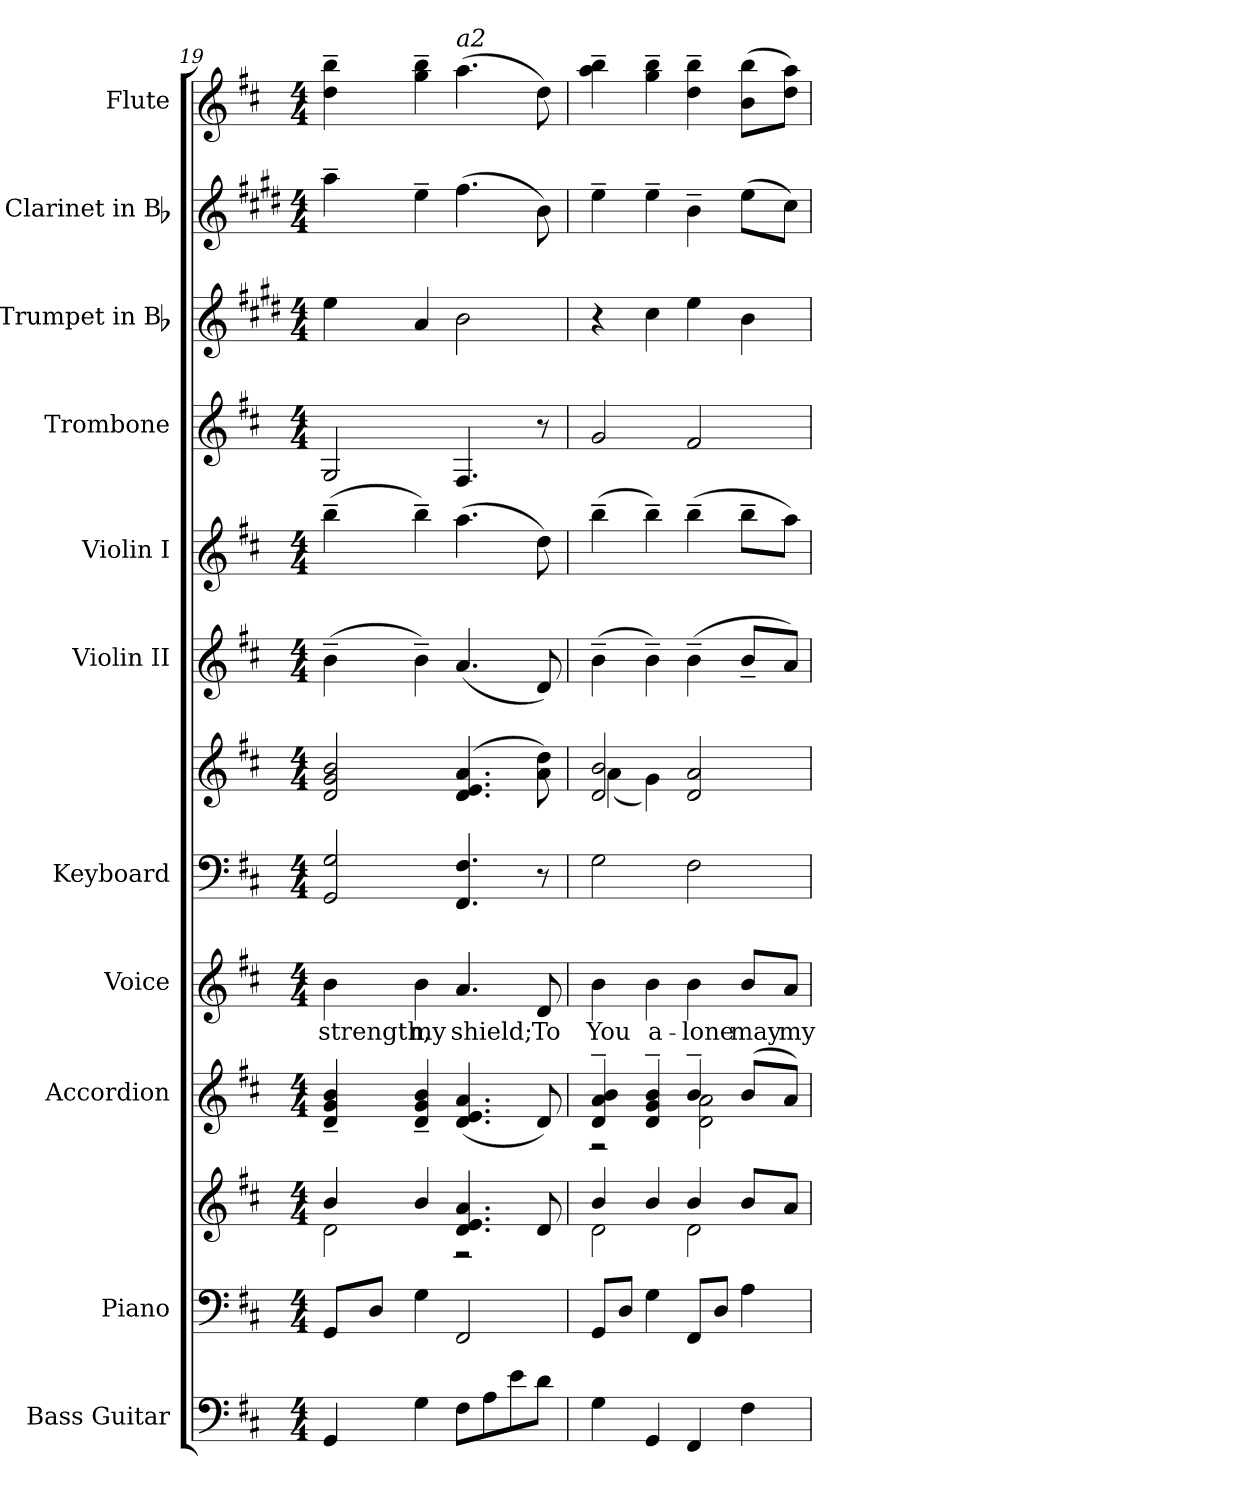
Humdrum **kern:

**kern	**kern	**kern	**kern	**kern	**text	**kern	**kern	**kern	**kern	**kern	**kern	**kern	**kern
*part11	*part10	*part10	*part9	*part8	*part8	*part7	*part7	*part6	*part5	*part4	*part3	*part2	*part1
*staff13	*staff12	*staff11	*staff10	*staff9	*staff9	*staff8	*staff7	*staff6	*staff5	*staff4	*staff3	*staff2	*staff1
*I"Bass Guitar	*I"Piano	*	*I"Accordion	*I"Voice	*	*I"Keyboard	*	*I"Violin II	*I"Violin I	*I"Trombone	*I"Trumpet in Bb	*I"Clarinet in Bb	*I"Flute
*I'Bass	*I'Pno.	*	*I'Accord.	*I'Voice	*	*I'Kbd.	*	*I'Vln. II	*I'Vln. I	*I'Tbn.	*I'Tpt.	*I'Cl.	*I'Fl.
*clefF4	*clefF4	*clefG2	*clefG2	*clefG2	*	*clefF4	*clefG2	*clefG2	*clefG2	*clefG2	*clefG2	*clefG2	*clefG2
*ITrd7c12	*	*	*	*	*	*	*	*	*	*ITrd8c14	*ITrd1c2	*ITrd1c2	*
*k[f#c#]	*k[f#c#]	*k[f#c#]	*k[f#c#]	*k[f#c#]	*	*k[f#c#]	*k[f#c#]	*k[f#c#]	*k[f#c#]	*k[f#c#]	*k[f#c#]	*k[f#c#]	*k[f#c#]
*b:	*b:	*b:	*b:	*b:	*	*b:	*b:	*b:	*b:	*b:	*b:	*b:	*b:
*M4/4	*M4/4	*M4/4	*M4/4	*M4/4	*	*M4/4	*M4/4	*M4/4	*M4/4	*M4/4	*M4/4	*M4/4	*M4/4
=19	=19	=19	=19	=19	=19	=19	=19	=19	=19	=19	=19	=19	=19
*	*	*^	*	*	*	*	*	*	*	*	*	*	*
!	!	!	!	!	!	!LO:LY:b:color=#000000	!	!	!	!	!	!	!	!
4GGGi/	8GGi/L	4bi/	2di\	4di/~ 4gi~ 4bi~	4bi\	strength,	2GGi/ 2Gi	2di/ 2gi 2bi	(4b~i\	(4bb~i\	2GGi/	4ddi\	4gg~i\	4ddi\~ 4bbi~
.	8Di/J	.	.	.	.	.	.	.	.	.	.	.	.	.
!	!	!	!	!	!	!LO:LY:b:color=#000000	!	!	!	!	!	!	!	!
4GGi\	4Gi\	4bi/	.	4di/~ 4gi~ 4bi~	4bi\	my	.	.	4b~i\)	4bb~i\)	.	4gi/	4dd~i\	4ggi\~ 4bbi~
!	!	!	!	!	!	!	!	!	!	!	!	!	!	!LO:TX:a:i:t=a2
!	!	!	!	!	!	!LO:LY:b:color=#000000	!	!	!	!	!	!	!	!
8FF#i\L	2FF#i/	4.di/ 4.ei 4.ai	2r	(4.di/ 4.ei 4.ai	4.ai/	shield;	4.FF#i/ 4.F#i	(4.di/ 4.ei 4.ai	(4.ai/	(4.aai\	4.FF#i/	2ai\	(4.eei\	(4.aai\
8AAi\	.	.	.	.	.	.	.	.	.	.	.	.	.	.
8Ei\	.	.	.	.	.	.	.	.	.	.	.	.	.	.
!	!	!	!	!	!	!LO:LY:b:color=#000000	!	!	!	!	!	!	!	!
8Di\J	.	8di/	.	8di/)	8di/	To	8r	8ai\ 8ddi)	8di/)	8ddi\)	8r	.	8ai\)	8ddi\)
=20	=20	=20	=20	=20	=20	=20	=20	=20	=20	=20	=20	=20	=20	=20
*	*	*	*	*^	*	*	*	*	*	*	*	*	*	*
!	!	!	!	!	!	!	!LO:LY:b:color=#000000	!	!	!	!	!	!	!	!
*	*	*	*	*	*	*	*	*	*^	*	*	*	*	*	*
4GGi\	8GGi/L	4bi/	2di\	4di/~ 4ai~ 4bi~	2r	4bi\	You	2Gi\	2di/ 2bi	(4ai\	(4b~i\	(4bb~i\	2Gi/	4r	4dd~i\	4aai\~ 4bbi~
.	8Di/J	.	.	.	.	.	.	.	.	.	.	.	.	.	.	.
!	!	!	!	!	!	!	!LO:LY:b:color=#000000	!	!	!	!	!	!	!	!	!
4GGGi/	4Gi\	4bi/	.	4di/~ 4gi~ 4bi~	.	4bi\	a-	.	.	4gi\)	4b~i\)	4bb~i\)	.	4bi\	4dd~i\	4ggi\~ 4bbi~
!	!	!	!	!	!	!	!LO:LY:b:color=#000000	!	!	!	!	!	!	!	!	!
4FFF#i/	8FF#i/L	4bi/	2di\	4b~i/	2di\ 2ai	4bi\	-lone	2F#i\	2di/ 2ai	2ryy	(4b~i\	(4bb~i\	2F#i/	4ddi\	4a~i\	4ddi\~ 4bbi~
.	8Di/J	.	.	.	.	.	.	.	.	.	.	.	.	.	.	.
!	!	!	!	!	!	!	!LO:LY:b:color=#000000	!	!	!	!	!	!	!	!	!
4FF#i\	4Ai\	8bi/L	.	(8bi/L	.	8bi/L	may	.	.	.	8b~i/L	8bb~i\L	.	4ai\	(8ddi\L	(8bi\ 8bbiL
!	!	!	!	!	!	!	!LO:LY:b:color=#000000	!	!	!	!	!	!	!	!	!
.	.	8ai/J	.	8ai/J)	.	8ai/J	my	.	.	.	8ai/J)	8aai\J)	.	.	8bi\J)	8ddi\ 8aaiJ)
*	*	*v	*v	*	*	*	*	*	*v	*v	*	*	*	*	*	*
*	*	*	*v	*v	*	*	*	*	*	*	*	*	*	*
=	=	=	=	=	=	=	=	=	=	=	=	=	=
*-	*-	*-	*-	*-	*-	*-	*-	*-	*-	*-	*-	*-	*-
